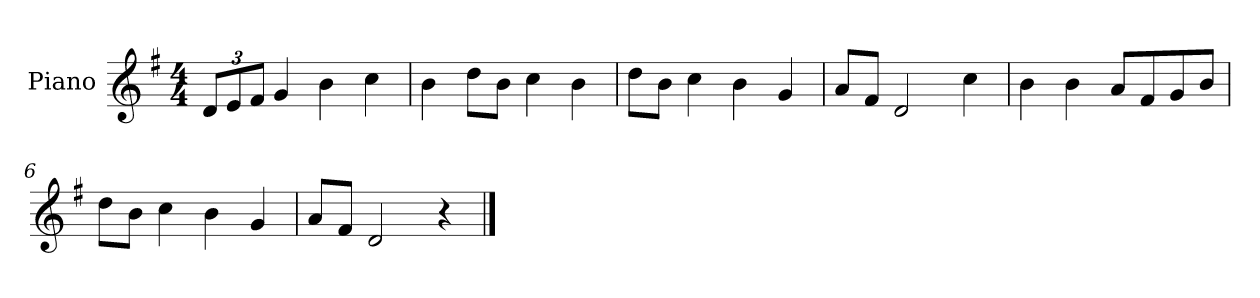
**kern
*part1
*staff1
*I"Piano
*I'P-no
*clefG2
*k[f#]
*M4/4
*MM90
*Xbrackettup
=1
12d/L
12e/
12f#/J
4g/
4b\
4cc\
=2
4b\
8dd\L
8b\J
4cc\
4b\
=3
8dd\L
8b\J
4cc\
4b\
4g/
=4
8a/L
8f#/J
2d/
4cc\
=5
4b\
4b\
8a/L
8f#/
8g/
8b/J
=6
8dd\L
8b\J
4cc\
4b\
4g/
=7
8a/L
8f#/J
2d/
4r
==
*-
